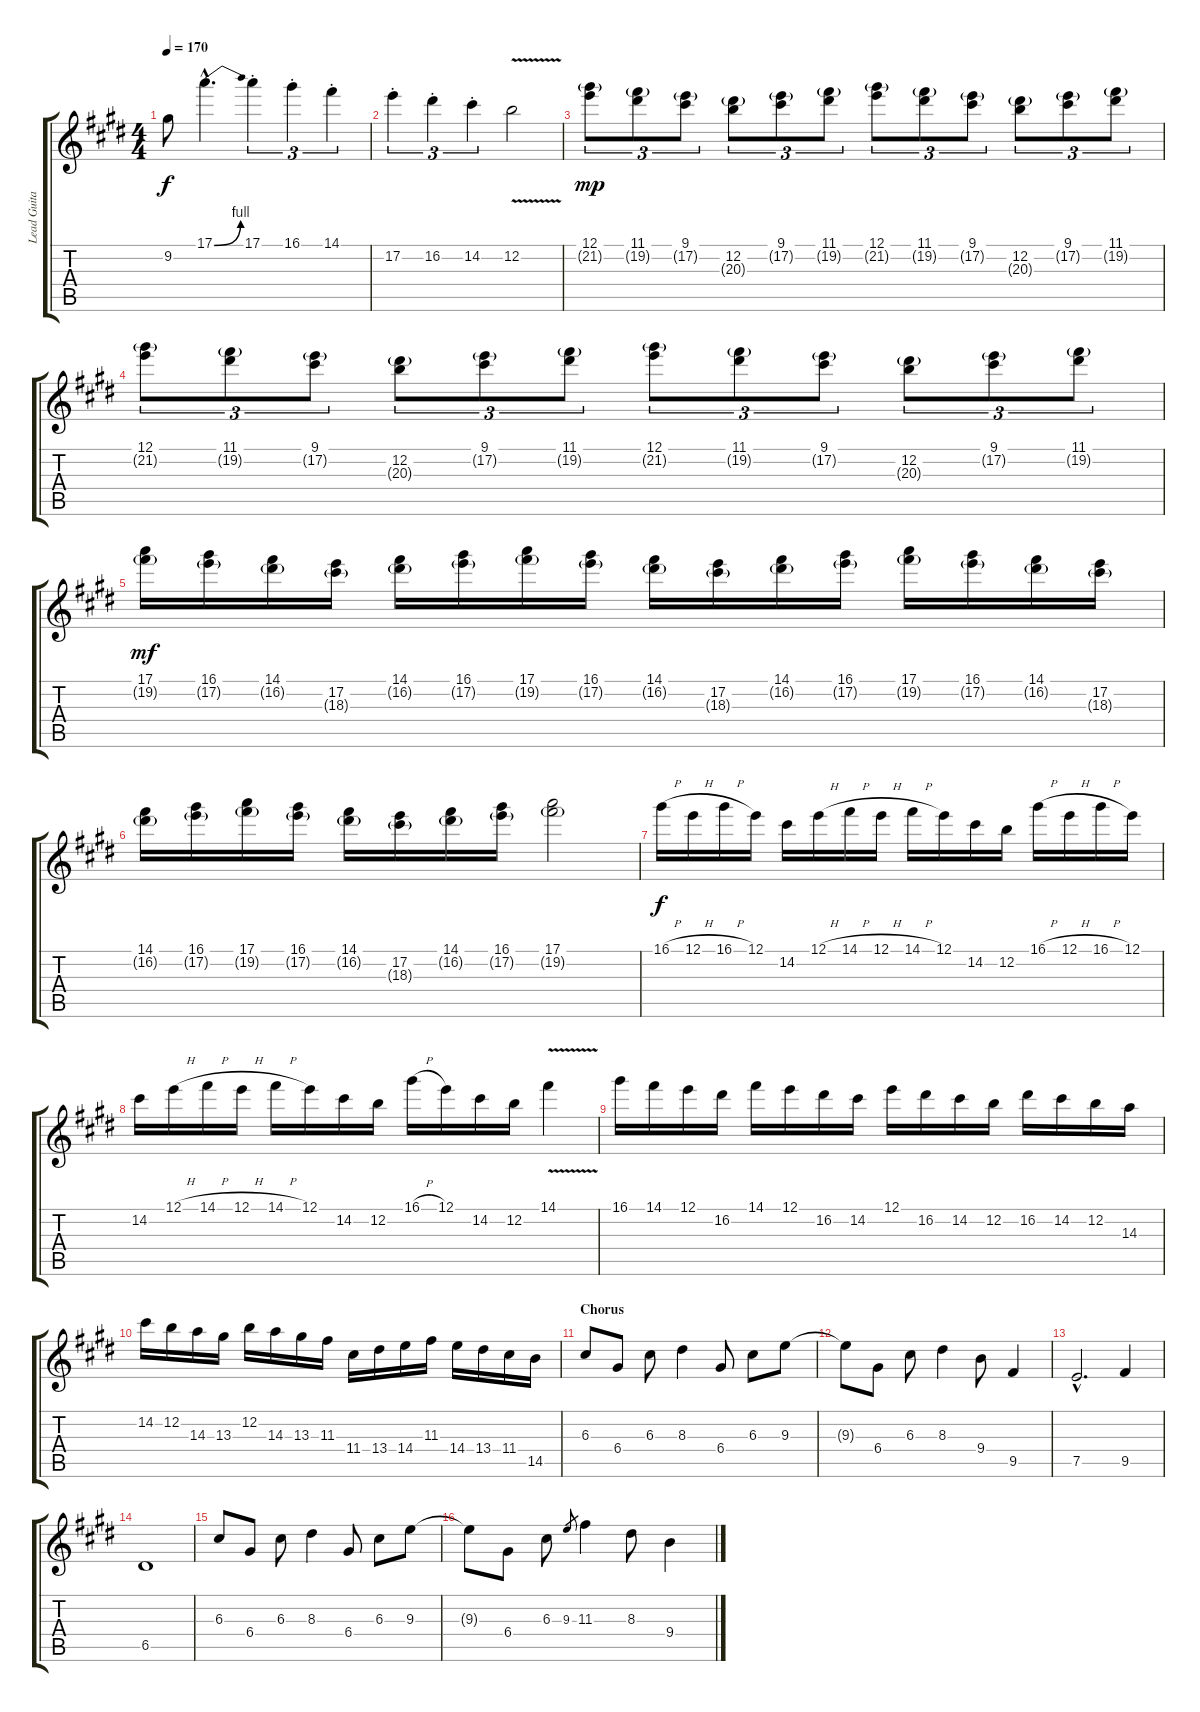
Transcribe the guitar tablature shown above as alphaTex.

\track ("Lead Guitar" "Lead Guita") {instrument distortionguitar}
\staff {score tabs}
\tuning (E4 B3 G3 D3 A2 E2) {hide}
\ts (4 4)
\tempo 170
\clef g2
\ks c#minor
9.2{t}.8{dy f} 17.1{be (bend 0 0 60 4) hac}.4{d} 17.1{st}.4{tu (3 2)} 16.1{st}.4{tu (3 2)} 14.1{st}.4{tu (3 2)} |
17.2{st}.4{tu (3 2)} 16.2{st}.4{tu (3 2)} 14.2{st}.4{tu (3 2)} 12.2{v}.2 |
(12.1 21.2{g}).8{tu (3 2) dy mp} (11.1 19.2{g}).8{tu (3 2)} (9.1 17.2{g}).8{tu (3 2)} (12.2 20.3{g}).8{tu (3 2)} (9.1 17.2{g}).8{tu (3 2)} (11.1 19.2{g}).8{tu (3 2)} (12.1 21.2{g}).8{tu (3 2)} (11.1 19.2{g}).8{tu (3 2)} (9.1 17.2{g}).8{tu (3 2)} (12.2 20.3{g}).8{tu (3 2)} (9.1 17.2{g}).8{tu (3 2)} (11.1 19.2{g}).8{tu (3 2)} |
(12.1 21.2{g}).8{tu (3 2)} (11.1 19.2{g}).8{tu (3 2)} (9.1 17.2{g}).8{tu (3 2)} (12.2 20.3{g}).8{tu (3 2)} (9.1 17.2{g}).8{tu (3 2)} (11.1 19.2{g}).8{tu (3 2)} (12.1 21.2{g}).8{tu (3 2)} (11.1 19.2{g}).8{tu (3 2)} (9.1 17.2{g}).8{tu (3 2)} (12.2 20.3{g}).8{tu (3 2)} (9.1 17.2{g}).8{tu (3 2)} (11.1 19.2{g}).8{tu (3 2)} |
(17.1 19.2{g}).16{dy mf} (16.1 17.2{g}).16 (14.1 16.2{g}).16 (17.2 18.3{g}).16 (14.1 16.2{g}).16 (16.1 17.2{g}).16 (17.1 19.2{g}).16 (16.1 17.2{g}).16 (14.1 16.2{g}).16 (17.2 18.3{g}).16 (14.1 16.2{g}).16 (16.1 17.2{g}).16 (17.1 19.2{g}).16 (16.1 17.2{g}).16 (14.1 16.2{g}).16 (17.2 18.3{g}).16 |
(14.1 16.2{g}).16 (16.1 17.2{g}).16 (17.1 19.2{g}).16 (16.1 17.2{g}).16 (14.1 16.2{g}).16 (17.2 18.3{g}).16 (14.1 16.2{g}).16 (16.1 17.2{g}).16 (17.1 19.2{g}).2 |
16.1{h}.16{dy f} 12.1{h}.16 16.1{h}.16 12.1.16 14.2.16 12.1{h}.16 14.1{h}.16 12.1{h}.16 14.1{h}.16 12.1.16 14.2.16 12.2.16 16.1{h}.16 12.1{h}.16 16.1{h}.16 12.1.16 |
14.2.16 12.1{h}.16 14.1{h}.16 12.1{h}.16 14.1{h}.16 12.1.16 14.2.16 12.2.16 16.1{h}.16 12.1.16 14.2.16 12.2.16 14.1{v}.4 |
16.1.16 14.1.16 12.1.16 16.2.16 14.1.16 12.1.16 16.2.16 14.2.16 12.1.16 16.2.16 14.2.16 12.2.16 16.2.16 14.2.16 12.2.16 14.3.16 |
14.2.16 12.2.16 14.3.16 13.3.16 12.2.16 14.3.16 13.3.16 11.3.16 11.4.16 13.4.16 14.4.16 11.3.16 14.4.16 13.4.16 11.4.16 14.5.16 |
\section ("" "Chorus")
6.3.8 6.4.8 6.3.8 8.3.4 6.4.8 6.3.8 9.3.8 |
9.3{t}.8 6.4.8 6.3.8 8.3.4 9.4.8 9.5.4 |
7.5{hac}.2{d} 9.5.4 |
6.5.1 |
6.3.8 6.4.8 6.3.8 8.3.4 6.4.8 6.3.8 9.3.8 |
9.3{t}.8 6.4.8 6.3.8 9.3.8{gr} 11.3.4 8.3.8 9.4.4
